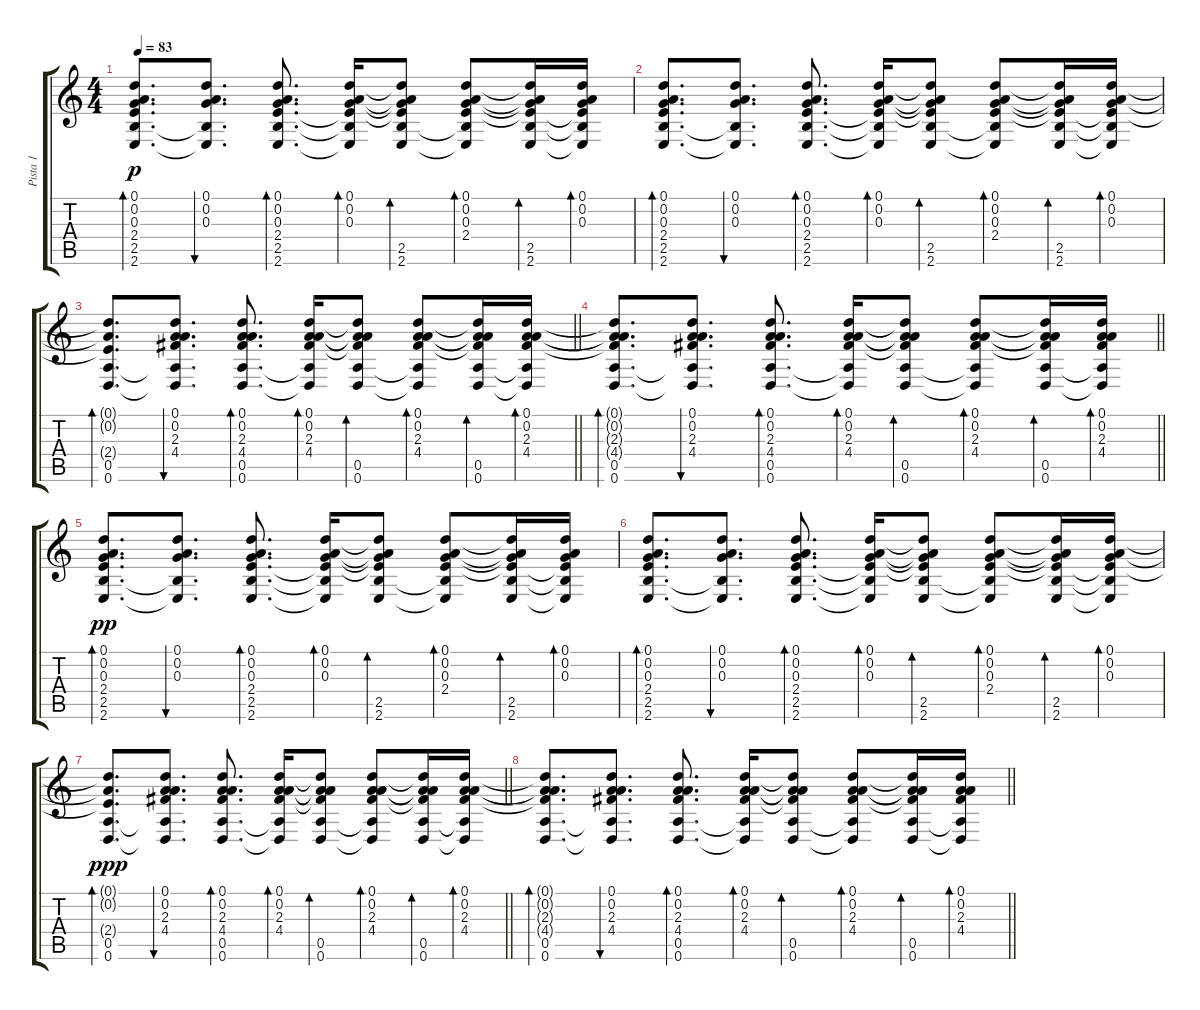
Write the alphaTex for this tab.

\track ("Pista 1" "Pista 1") {instrument acousticguitarsteel}
\staff {score tabs}
\tuning (D4 A3 G3 D3 A2 D2) {hide}
\ts (4 4)
\tempo 83
\clef g2
\ks c
(0.1 0.2 0.3 2.4 2.5 2.6).8{d bd 30 dy p} (0.1 0.2 0.3 2.5{t} 2.6{t}).8{d bu 60} (0.1 0.2 0.3 2.4 2.5 2.6).8{d bd 30} (0.1 0.2 0.3 2.4{t} 2.5{t} 2.6{t}).16{bd 60} (0.1{t} 0.2{t} 0.3{t} 2.4{t} 2.5 2.6).8{bd 60} (0.1 0.2 0.3 2.4 2.5{t} 2.6{t}).8{bd 30} (0.1{t} 0.2{t} 0.3{t} 2.4{t} 2.5 2.6).16{bd 30} (0.1 0.2 0.3 2.4{t} 2.5{t} 2.6{t}).16{bd 30} |
(0.1 0.2 0.3 2.4 2.5 2.6).8{d bd 30} (0.1 0.2 0.3 2.5{t} 2.6{t}).8{d bu 60} (0.1 0.2 0.3 2.4 2.5 2.6).8{d bd 30} (0.1 0.2 0.3 2.4{t} 2.5{t} 2.6{t}).16{bd 60} (0.1{t} 0.2{t} 0.3{t} 2.4{t} 2.5 2.6).8{bd 60} (0.1 0.2 0.3 2.4 2.5{t} 2.6{t}).8{bd 30} (0.1{t} 0.2{t} 0.3{t} 2.4{t} 2.5 2.6).16{bd 30} (0.1 0.2 0.3 2.4{t} 2.5{t} 2.6{t}).16{bd 30} |
\barLineRight lightlight
(0.1{t} 0.2{t} 2.4{t} 0.5 0.6).8{d bd 60} (0.1 0.2 2.3 4.4 0.5{t} 0.6{t}).8{d bu 60} (0.1 0.2 2.3 4.4 0.5 0.6).8{d bd 30} (0.1 0.2 2.3 4.4 0.5{t} 0.6{t}).16{bd 60} (0.1{t} 0.2{t} 2.3{t} 4.4{t} 0.5 0.6).8{bd 60} (0.1 0.2 2.3 4.4 0.5{t} 0.6{t}).8{bd 30} (0.1{t} 0.2{t} 2.3{t} 4.4{t} 0.5 0.6).16{bd 30} (0.1 0.2 2.3 4.4 0.5{t} 0.6{t}).16{bd 30} |
\barLineRight lightlight
(0.1{t} 0.2{t} 2.3{t} 4.4{t} 0.5 0.6).8{d bd 60} (0.1 0.2 2.3 4.4 0.5{t} 0.6{t}).8{d bu 60} (0.1 0.2 2.3 4.4 0.5 0.6).8{d bd 30} (0.1 0.2 2.3 4.4 0.5{t} 0.6{t}).16{bd 60} (0.1{t} 0.2{t} 2.3{t} 4.4{t} 0.5 0.6).8{bd 60} (0.1 0.2 2.3 4.4 0.5{t} 0.6{t}).8{bd 30} (0.1{t} 0.2{t} 2.3{t} 4.4{t} 0.5 0.6).16{bd 30} (0.1 0.2 2.3 4.4 0.5{t} 0.6{t}).16{bd 30} |
(0.1 0.2 0.3 2.4 2.5 2.6).8{d bd 30 dy pp} (0.1 0.2 0.3 2.5{t} 2.6{t}).8{d bu 60} (0.1 0.2 0.3 2.4 2.5 2.6).8{d bd 30} (0.1 0.2 0.3 2.4{t} 2.5{t} 2.6{t}).16{bd 60} (0.1{t} 0.2{t} 0.3{t} 2.4{t} 2.5 2.6).8{bd 60} (0.1 0.2 0.3 2.4 2.5{t} 2.6{t}).8{bd 30} (0.1{t} 0.2{t} 0.3{t} 2.4{t} 2.5 2.6).16{bd 30} (0.1 0.2 0.3 2.4{t} 2.5{t} 2.6{t}).16{bd 30} |
(0.1 0.2 0.3 2.4 2.5 2.6).8{d bd 30} (0.1 0.2 0.3 2.5{t} 2.6{t}).8{d bu 60} (0.1 0.2 0.3 2.4 2.5 2.6).8{d bd 30} (0.1 0.2 0.3 2.4{t} 2.5{t} 2.6{t}).16{bd 60} (0.1{t} 0.2{t} 0.3{t} 2.4{t} 2.5 2.6).8{bd 60} (0.1 0.2 0.3 2.4 2.5{t} 2.6{t}).8{bd 30} (0.1{t} 0.2{t} 0.3{t} 2.4{t} 2.5 2.6).16{bd 30} (0.1 0.2 0.3 2.4{t} 2.5{t} 2.6{t}).16{bd 30} |
\barLineRight lightlight
(0.1{t} 0.2{t} 2.4{t} 0.5 0.6).8{d bd 60 dy ppp} (0.1 0.2 2.3 4.4 0.5{t} 0.6{t}).8{d bu 60} (0.1 0.2 2.3 4.4 0.5 0.6).8{d bd 30} (0.1 0.2 2.3 4.4 0.5{t} 0.6{t}).16{bd 60} (0.1{t} 0.2{t} 2.3{t} 4.4{t} 0.5 0.6).8{bd 60} (0.1 0.2 2.3 4.4 0.5{t} 0.6{t}).8{bd 30} (0.1{t} 0.2{t} 2.3{t} 4.4{t} 0.5 0.6).16{bd 30} (0.1 0.2 2.3 4.4 0.5{t} 0.6{t}).16{bd 30} |
\barLineRight lightlight
(0.1{t} 0.2{t} 2.3{t} 4.4{t} 0.5 0.6).8{d bd 60} (0.1 0.2 2.3 4.4 0.5{t} 0.6{t}).8{d bu 60} (0.1 0.2 2.3 4.4 0.5 0.6).8{d bd 30} (0.1 0.2 2.3 4.4 0.5{t} 0.6{t}).16{bd 60} (0.1{t} 0.2{t} 2.3{t} 4.4{t} 0.5 0.6).8{bd 60} (0.1 0.2 2.3 4.4 0.5{t} 0.6{t}).8{bd 30} (0.1{t} 0.2{t} 2.3{t} 4.4{t} 0.5 0.6).16{bd 30} (0.1 0.2 2.3 4.4 0.5{t} 0.6{t}).16{bd 30}
